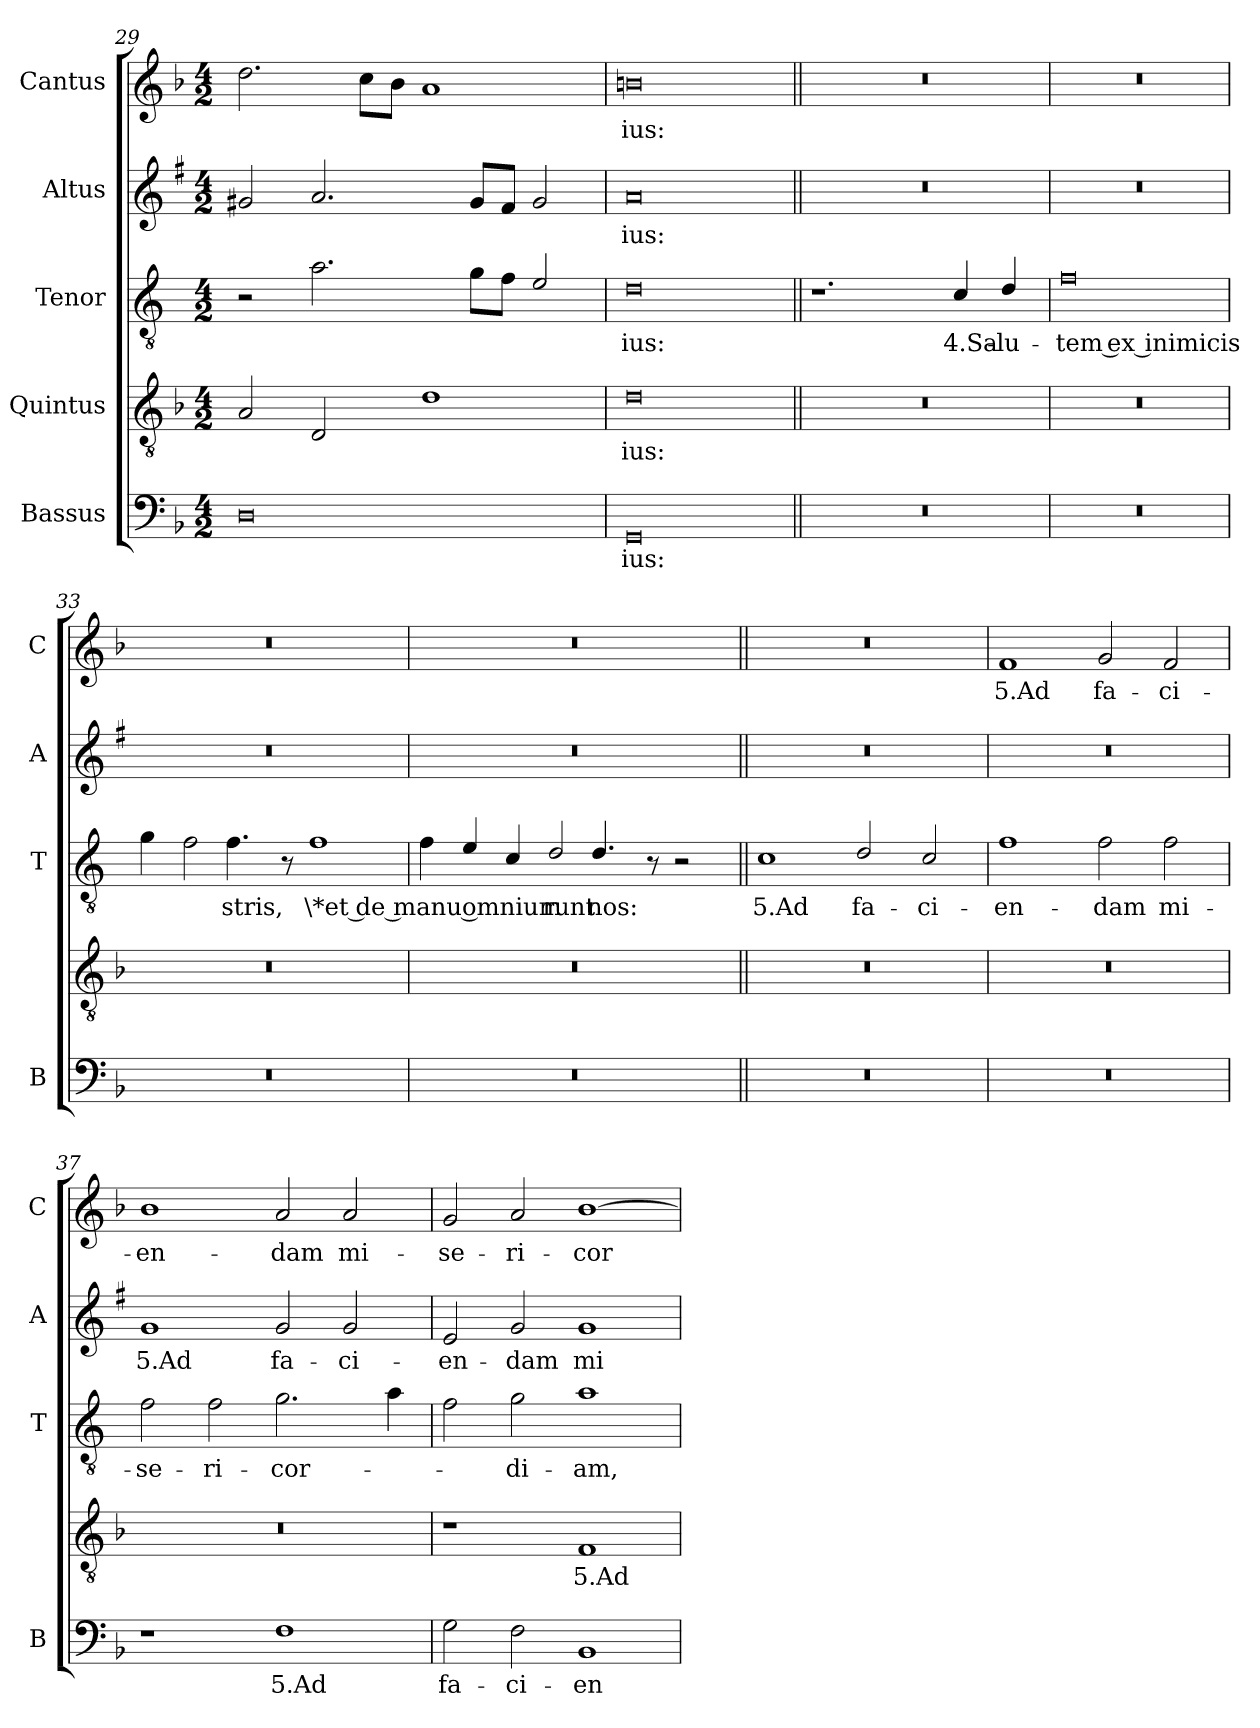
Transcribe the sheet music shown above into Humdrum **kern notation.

**kern	**text	**kern	**text	**kern	**text	**kern	**text	**kern	**text
*part5	*part5	*part4	*part4	*part3	*part3	*part2	*part2	*part1	*part1
*staff5	*staff5	*staff4	*staff4	*staff3	*staff3	*staff2	*staff2	*staff1	*staff1
*I"Bassus	*	*I"Quintus	*	*I"Tenor	*	*I"Altus	*	*I"Cantus	*
*I'B	*	*	*	*I'T	*	*I'A	*	*I'C	*
*clefF4	*	*clefGv2	*	*clefGv2	*	*clefG2	*	*clefG2	*
*	*	*	*	*ITrd4c7	*	*ITrd1c2	*	*	*
*k[b-]	*	*k[b-]	*	*k[b-]	*	*k[b-]	*	*k[b-]	*
*F:	*	*F:	*	*F:	*	*F:	*	*F:	*
*M4/2	*	*M4/2	*	*M4/2	*	*M4/2	*	*M4/2	*
=29	=29	=29	=29	=29	=29	=29	=29	=29	=29
0D	.	2A/	.	2r	.	2f#X/	.	2.dd\	.
.	.	2D/	.	2.d\	.	2.g/	.	.	.
.	.	.	.	.	.	.	.	8cc\L	.
.	.	.	.	.	.	.	.	8b-\J	.
.	.	1d	.	.	.	.	.	1a	.
.	.	.	.	8c\L	.	8f#/L	.	.	.
.	.	.	.	8B-\J	.	8e/J	.	.	.
.	.	.	.	2A/	.	2f#/	.	.	.
=30	=30	=30	=30	=30	=30	=30	=30	=30	=30
!	!LO:LY:b	!	!LO:LY:b	!	!LO:LY:b	!	!LO:LY:b	!	!LO:LY:b
0GG	ius:	0d	ius:	0G	ius:	0g	ius:	0bn	ius:
!!LO:LB:g=z
=31||	=31||	=31||	=31||	=31||	=31||	=31||	=31||	=31||	=31||
0r	.	0r	.	1.r	.	0r	.	0r	.
!	!	!	!	!	!LO:LY:b	!	!	!	!
.	.	.	.	4F/	4.Sa-	.	.	.	.
!	!	!	!	!	!LO:LY:b	!	!	!	!
.	.	.	.	4G/	-lu-	.	.	.	.
=32	=32	=32	=32	=32	=32	=32	=32	=32	=32
!	!	!	!	!	!LO:LY:b	!	!	!	!
0r	.	0r	.	0B-	-tem ex inimicis	0r	.	0r	.
=33	=33	=33	=33	=33	=33	=33	=33	=33	=33
0r	.	0r	.	4c\	.	0r	.	0r	.
!	!	!	!	!LO:N:head=open	!	!	!	!	!
.	.	.	.	4B-\	.	.	.	.	.
!	!	!	!	!	!LO:LY:b	!	!	!	!
.	.	.	.	4.B-\	stris,	.	.	.	.
.	.	.	.	8r	.	.	.	.	.
!	!	!	!	!	!LO:LY:b	!	!	!	!
.	.	.	.	1B-	\*et de manu omnium	.	.	.	.
=34	=34	=34	=34	=34	=34	=34	=34	=34	=34
0r	.	0r	.	4B-\	.	0r	.	0r	.
.	.	.	.	4A/	.	.	.	.	.
.	.	.	.	4F/	.	.	.	.	.
!	!	!	!	!LO:N:head=open	!LO:LY:b	!	!	!	!
.	.	.	.	4G/	runt	.	.	.	.
!	!	!	!	!	!LO:LY:b	!	!	!	!
.	.	.	.	4.G/	nos:	.	.	.	.
.	.	.	.	8r	.	.	.	.	.
.	.	.	.	2r	.	.	.	.	.
!!LO:PB:g=z
=35||	=35||	=35||	=35||	=35||	=35||	=35||	=35||	=35||	=35||
!	!	!	!	!	!LO:LY:b	!	!	!	!
0r	.	0r	.	1F	5.Ad	0r	.	0r	.
!	!	!	!	!	!LO:LY:b	!	!	!	!
.	.	.	.	2G/	fa-	.	.	.	.
!	!	!	!	!	!LO:LY:b	!	!	!	!
.	.	.	.	2F/	-ci-	.	.	.	.
=36	=36	=36	=36	=36	=36	=36	=36	=36	=36
!	!	!	!	!	!LO:LY:b	!	!	!	!LO:LY:b
0r	.	0r	.	1B-	-en-	0r	.	1f	5.Ad
!	!	!	!	!	!LO:LY:b	!	!	!	!LO:LY:b
.	.	.	.	2B-\	-dam	.	.	2g/	fa-
!	!	!	!	!	!LO:LY:b	!	!	!	!LO:LY:b
.	.	.	.	2B-\	mi-	.	.	2f/	-ci-
=37	=37	=37	=37	=37	=37	=37	=37	=37	=37
!	!	!	!	!	!LO:LY:b	!	!LO:LY:b	!	!LO:LY:b
1r	.	0r	.	2B-\	-se-	1f	5.Ad	1b-	-en-
!	!	!	!	!	!LO:LY:b	!	!	!	!
.	.	.	.	2B-\	-ri-	.	.	.	.
!	!LO:LY:b	!	!	!	!LO:LY:b	!	!LO:LY:b	!	!LO:LY:b
1F	5.Ad	.	.	2.c\	-cor-	2f/	fa-	2a/	-dam
!	!	!	!	!	!	!	!LO:LY:b	!	!LO:LY:b
.	.	.	.	.	.	2f/	-ci-	2a/	mi-
.	.	.	.	4d\	.	.	.	.	.
=38	=38	=38	=38	=38	=38	=38	=38	=38	=38
!	!LO:LY:b	!	!	!	!	!	!LO:LY:b	!	!LO:LY:b
2G\	fa-	1r	.	2B-\	.	2d/	-en-	2g/	-se-
!	!LO:LY:b	!	!	!	!LO:LY:b	!	!LO:LY:b	!	!LO:LY:b
2F\	-ci-	.	.	2c\	-di-	2f/	-dam	2a/	-ri-
!	!LO:LY:b	!	!LO:LY:b	!	!LO:LY:b	!	!LO:LY:b	!	!LO:LY:b
1BB-	-en-	1F	5.Ad	1d	-am,	1f	mi-	[1b-	-cor-
=	=	=	=	=	=	=	=	=	=
*-	*-	*-	*-	*-	*-	*-	*-	*-	*-
